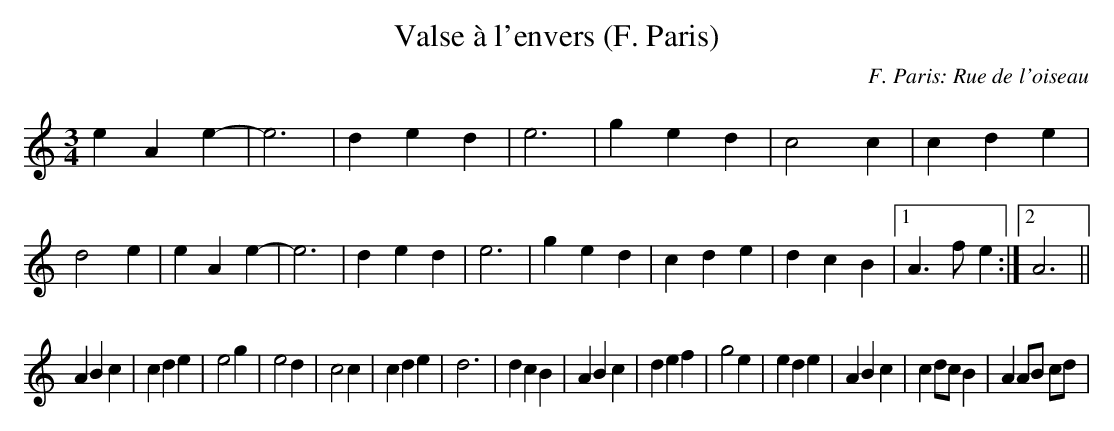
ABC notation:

X:1
T:Valse à l'envers (F. Paris)
C:F. Paris: Rue de l'oiseau
M:3/4
L:1/4
K:C
eAe-|e3|ded|e3|ged|c2c|cde|d2e|\
eAe-|e3|ded|e3|ged|cde|dcB|1 A>fe:|2 A3||
ABc|cde|e2g|e2d|c2c|cde|d3|\
dcB|ABc|def|g2e|ede|ABc|cd/c/B|AA/B/ c/d/|
